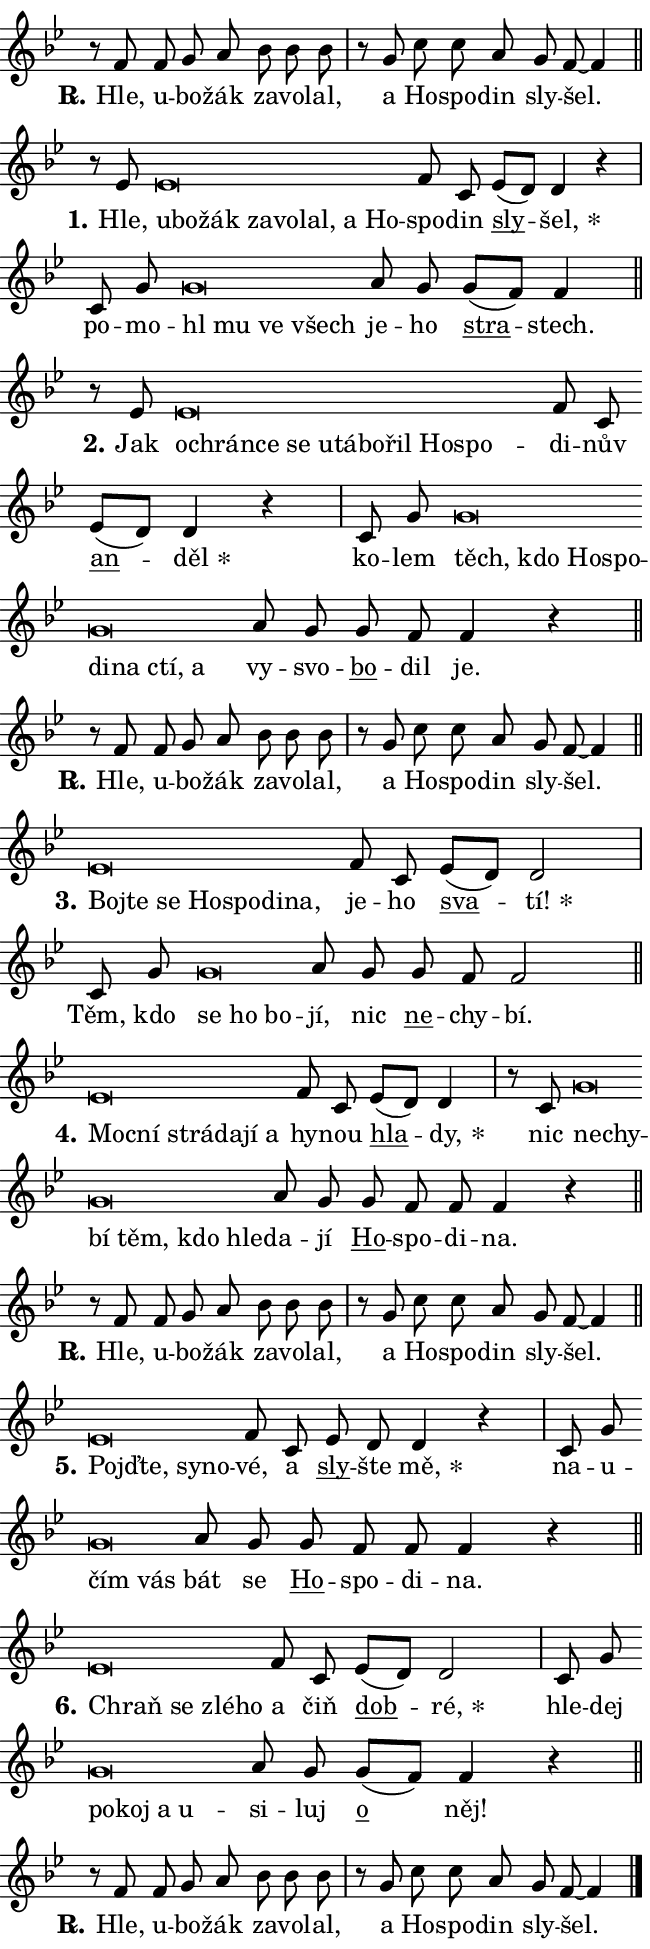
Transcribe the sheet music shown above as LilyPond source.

\version "2.24.0"
\header { tagline = "" }
\paper {
  indent = 0\cm
  top-margin = 0\cm
  right-margin = 0.13\cm % to fit lyric hyphens
  bottom-margin = 0\cm
  left-margin = 0\cm
  paper-width = 11\cm
  page-breaking = #ly:one-page-breaking
  system-system-spacing.basic-distance = #11
  score-system-spacing.basic-distance = #11
  ragged-last = ##f
}


%% Author: Thomas Morley
%% https://lists.gnu.org/archive/html/lilypond-user/2020-05/msg00002.html
#(define (line-position grob)
"Returns position of @var[grob} in current system:
   @code{'start}, if at first time-step
   @code{'end}, if at last time-step
   @code{'middle} otherwise
"
  (let* ((col (ly:item-get-column grob))
         (ln (ly:grob-object col 'left-neighbor))
         (rn (ly:grob-object col 'right-neighbor))
         (col-to-check-left (if (ly:grob? ln) ln col))
         (col-to-check-right (if (ly:grob? rn) rn col))
         (break-dir-left
           (and
             (ly:grob-property col-to-check-left 'non-musical #f)
             (ly:item-break-dir col-to-check-left)))
         (break-dir-right
           (and
             (ly:grob-property col-to-check-right 'non-musical #f)
             (ly:item-break-dir col-to-check-right))))
        (cond ((eqv? 1 break-dir-left) 'start)
              ((eqv? -1 break-dir-right) 'end)
              (else 'middle))))

#(define (tranparent-at-line-position vctor)
  (lambda (grob)
  "Relying on @code{line-position} select the relevant enry from @var{vctor}.
Used to determine transparency,"
    (case (line-position grob)
      ((end) (not (vector-ref vctor 0)))
      ((middle) (not (vector-ref vctor 1)))
      ((start) (not (vector-ref vctor 2))))))

noteHeadBreakVisibility =
#(define-music-function (break-visibility)(vector?)
"Makes @code{NoteHead}s transparent relying on @var{break-visibility}"
#{
  \override NoteHead.transparent =
    #(tranparent-at-line-position break-visibility)
#})

#(define delete-ledgers-for-transparent-note-heads
  (lambda (grob)
    "Reads whether a @code{NoteHead} is transparent.
If so this @code{NoteHead} is removed from @code{'note-heads} from
@var{grob}, which is supposed to be @code{LedgerLineSpanner}.
As a result ledgers are not printed for this @code{NoteHead}"
    (let* ((nhds-array (ly:grob-object grob 'note-heads))
           (nhds-list
             (if (ly:grob-array? nhds-array)
                 (ly:grob-array->list nhds-array)
                 '()))
           ;; Relies on the transparent-property being done before
           ;; Staff.LedgerLineSpanner.after-line-breaking is executed.
           ;; This is fragile ...
           (to-keep
             (remove
               (lambda (nhd)
                 (ly:grob-property nhd 'transparent #f))
               nhds-list)))
      ;; TODO find a better method to iterate over grob-arrays, similiar
      ;; to filter/remove etc for lists
      ;; For now rebuilt from scratch
      (set! (ly:grob-object grob 'note-heads)  '())
      (for-each
        (lambda (nhd)
          (ly:pointer-group-interface::add-grob grob 'note-heads nhd))
        to-keep))))

squashNotes = {
  \override NoteHead.X-extent = #'(-0.2 . 0.2)
  \override NoteHead.Y-extent = #'(-0.75 . 0)
  \override NoteHead.stencil =
    #(lambda (grob)
       (let ((pos (ly:grob-property grob 'staff-position)))
         (begin
           (if (< pos -7) (display "ERROR: Lower brevis then expected\n") (display ""))
           (if (<= pos -6) ly:text-interface::print ly:note-head::print))))
}
unSquashNotes = {
  \revert NoteHead.X-extent
  \revert NoteHead.Y-extent
  \revert NoteHead.stencil
}

hideNotes = \noteHeadBreakVisibility #begin-of-line-visible
unHideNotes = \noteHeadBreakVisibility #all-visible

% work-around for resetting accidentals
% https://lilypond.org/doc/v2.23/Documentation/notation/displaying-rhythms#unmetered-music
cadenzaMeasure = {
  \cadenzaOff
  \partial 1024 s1024
  \cadenzaOn
}

#(define-markup-command (accent layout props text) (markup?)
  "Underline accented syllable"
  (interpret-markup layout props
    #{\markup \override #'(offset . 4.3) \underline { #text }#}))

responsum = \markup \concat {
  "R" \hspace #-1.05 \path #0.1 #'((moveto 0 0.07) (lineto 0.9 0.8)) \hspace #0.05 "."
}

spaceSize = #0.6828661417322834 % exact space size for TeX Gyre Schola

\layout {
  \context {
    \Staff
    \remove "Time_signature_engraver"
    \override LedgerLineSpanner.after-line-breaking = #delete-ledgers-for-transparent-note-heads
  }
  \context {
    \Lyrics {
      \override LyricSpace.minimum-distance = \spaceSize
      \override LyricText.font-name = #"TeX Gyre Schola"
      \override LyricText.font-size = 1
      \override StanzaNumber.font-name = #"TeX Gyre Schola Bold"
      \override StanzaNumber.font-size = 1
    }
  }
  \context {
    \Score 
    \override NoteHead.text =
      #(lambda (grob) 
        (let ((pos (ly:grob-property grob 'staff-position)))
          #{\markup {
            \combine
              \halign #-0.55 \raise #(if (= pos -6) 0 0.5) \override #'(thickness . 2) \draw-line #'(3.2 . 0)
              \musicglyph "noteheads.sM1"
          }#}))
  }
}

% magnetic-lyrics.ily
%
%   written by
%     Jean Abou Samra <jean@abou-samra.fr>
%     Werner Lemberg <wl@gnu.org>
%
%   adapted by
%     Jiri Hon <jiri.hon@gmail.com>
%
% Version 2022-Apr-15

% https://www.mail-archive.com/lilypond-user@gnu.org/msg149350.html

#(define (Left_hyphen_pointer_engraver context)
   "Collect syllable-hyphen-syllable occurrences in lyrics and store
them in properties.  This engraver only looks to the left.  For
example, if the lyrics input is @code{foo -- bar}, it does the
following.

@itemize @bullet
@item
Set the @code{text} property of the @code{LyricHyphen} grob between
@q{foo} and @q{bar} to @code{foo}.

@item
Set the @code{left-hyphen} property of the @code{LyricText} grob with
text @q{foo} to the @code{LyricHyphen} grob between @q{foo} and
@q{bar}.
@end itemize

Use this auxiliary engraver in combination with the
@code{lyric-@/text::@/apply-@/magnetic-@/offset!} hook."
   (let ((hyphen #f)
         (text #f))
     (make-engraver
      (acknowledgers
       ((lyric-syllable-interface engraver grob source-engraver)
        (set! text grob)))
      (end-acknowledgers
       ((lyric-hyphen-interface engraver grob source-engraver)
        ;(when (not (grob::has-interface grob 'lyric-space-interface))
          (set! hyphen grob)));)
      ((stop-translation-timestep engraver)
       (when (and text hyphen)
         (ly:grob-set-object! text 'left-hyphen hyphen))
       (set! text #f)
       (set! hyphen #f)))))

#(define (lyric-text::apply-magnetic-offset! grob)
   "If the space between two syllables is less than the value in
property @code{LyricText@/.details@/.squash-threshold}, move the right
syllable to the left so that it gets concatenated with the left
syllable.

Use this function as a hook for
@code{LyricText@/.after-@/line-@/breaking} if the
@code{Left_@/hyphen_@/pointer_@/engraver} is active."
   (let ((hyphen (ly:grob-object grob 'left-hyphen #f)))
     (when hyphen
       (let ((left-text (ly:spanner-bound hyphen LEFT)))
         (when (grob::has-interface left-text 'lyric-syllable-interface)
           (let* ((common (ly:grob-common-refpoint grob left-text X))
                  (this-x-ext (ly:grob-extent grob common X))
                  (left-x-ext
                   (begin
                     ;; Trigger magnetism for left-text.
                     (ly:grob-property left-text 'after-line-breaking)
                     (ly:grob-extent left-text common X)))
                  ;; `delta` is the gap width between two syllables.
                  (delta (- (interval-start this-x-ext)
                            (interval-end left-x-ext)))
                  (details (ly:grob-property grob 'details))
                  (threshold (assoc-get 'squash-threshold details 0.2)))
             (when (< delta threshold)
               (let* (;; We have to manipulate the input text so that
                      ;; ligatures crossing syllable boundaries are not
                      ;; disabled.  For languages based on the Latin
                      ;; script this is essentially a beautification.
                      ;; However, for non-Western scripts it can be a
                      ;; necessity.
                      (lt (ly:grob-property left-text 'text))
                      (rt (ly:grob-property grob 'text))
                      (is-space (grob::has-interface hyphen 'lyric-space-interface))
                      (space (if is-space " " ""))
                      (extra-delta (if is-space spaceSize 0))
                      ;; Append new syllable.
                      (ltrt-space (if (and (string? lt) (string? rt))
                                (string-append lt space rt)
                                (make-concat-markup (list lt space rt))))
                      ;; Right-align `ltrt` to the right side.
                      (ltrt-space-markup (grob-interpret-markup
                               grob
                               (make-translate-markup
                                (cons (interval-length this-x-ext) 0)
                                (make-right-align-markup ltrt-space)))))
                 (begin
                   ;; Don't print `left-text`.
                   (ly:grob-set-property! left-text 'stencil #f)
                   ;; Set text and stencil (which holds all collected
                   ;; syllables so far) and shift it to the left.
                   (ly:grob-set-property! grob 'text ltrt-space)
                   (ly:grob-set-property! grob 'stencil ltrt-space-markup)
                   (ly:grob-translate-axis! grob (- (- delta extra-delta)) X))))))))))


#(define (lyric-hyphen::displace-bounds-first grob)
   ;; Make very sure this callback isn't triggered too early.
   (let ((left (ly:spanner-bound grob LEFT))
         (right (ly:spanner-bound grob RIGHT)))
     (ly:grob-property left 'after-line-breaking)
     (ly:grob-property right 'after-line-breaking)
     (ly:lyric-hyphen::print grob)))

squashThreshold = #0.4

\layout {
  \context {
    \Lyrics
    \consists #Left_hyphen_pointer_engraver
    \override LyricText.after-line-breaking =
      #lyric-text::apply-magnetic-offset!
    \override LyricHyphen.stencil = #lyric-hyphen::displace-bounds-first
    \override LyricText.details.squash-threshold = \squashThreshold
    \override LyricHyphen.minimum-distance = 0
    \override LyricHyphen.minimum-length = \squashThreshold
  }
}

squashText = \override LyricText.details.squash-threshold = 9999
unSquashText = \override LyricText.details.squash-threshold = \squashThreshold

leftText = \override LyricText.self-alignment-X = #LEFT
unLeftText = \revert LyricText.self-alignment-X

starOffset = #(lambda (grob) 
                (let ((x_offset (ly:self-alignment-interface::aligned-on-x-parent grob)))
                  (if (= x_offset 0) 0 (+ x_offset 1.2))))

star = #(define-music-function (syllable)(string?)
"Append star separator at the end of a syllable"
#{
  \once \override LyricText.X-offset = #starOffset
  \lyricmode { \markup {
    #syllable
    \override #'((font-name . "TeX Gyre Schola Bold")) \hspace #0.2 \lower #0.65 \larger "*"
  } }
#})

starAccent = #(define-music-function (syllable)(string?)
"Append star separator at the end of a syllable and make accent"
#{
  \once \override LyricText.X-offset = #starOffset
  \lyricmode { \markup {
    \accent #syllable
    \override #'((font-name . "TeX Gyre Schola Bold")) \hspace #0.2 \lower #0.65 \larger "*"
  } }
#})

breath = #(define-music-function (syllable)(string?)
"Append breathing indicator at the end of a syllable"
#{
  \lyricmode { \markup { #syllable "+" } }
#})

optionalBreath = #(define-music-function (syllable)(string?)
"Append optional breathing indicator at the end of a syllable"
#{
  \lyricmode { \markup { #syllable "(+)" } }
#})


\score {
    <<
        \new Voice = "melody" { \cadenzaOn \key bes \major \relative { r8 f' f g a bes bes bes \cadenzaMeasure \bar "|" r g c c a g f~ f4 \cadenzaMeasure \bar "||" \break } }
        \new Lyrics \lyricsto "melody" { \lyricmode { \set stanza = \responsum
Hle, u -- bo -- žák za -- vo -- lal, a Ho -- spo -- din sly -- šel. } }
    >>
    \layout {}
}

\score {
    <<
        \new Voice = "melody" { \cadenzaOn \key bes \major \relative { r8 es'8 \squashNotes es\breve*1/16 \hideNotes \breve*1/16 \bar "" \breve*1/16 \bar "" \breve*1/16 \bar "" \breve*1/16 \bar "" \breve*1/16 \bar "" \breve*1/16 \breve*1/16 \bar "" \unHideNotes \unSquashNotes f8 c \bar "" es[( d)] d4 r \cadenzaMeasure \bar "|" c8 g' \bar "" \squashNotes g\breve*1/16 \hideNotes \breve*1/16 \bar "" \breve*1/16 \breve*1/16 \bar "" \unHideNotes \unSquashNotes a8 g \bar "" g[( f)] f4 \cadenzaMeasure \bar "||" \break } }
        \new Lyrics \lyricsto "melody" { \lyricmode { \set stanza = "1."
Hle, \leftText u -- \squashText bo -- žák za -- vo -- lal, a Ho -- \unLeftText \unSquashText spo -- din \markup \accent sly -- \star šel, po -- mo -- \leftText hl \squashText mu ve všech \unLeftText \unSquashText je -- ho \markup \accent stra -- stech. } }
    >>
    \layout {}
}

\score {
    <<
        \new Voice = "melody" { \cadenzaOn \key bes \major \relative { r8 es'8 \squashNotes es\breve*1/16 \hideNotes \breve*1/16 \bar "" \breve*1/16 \bar "" \breve*1/16 \bar "" \breve*1/16 \bar "" \breve*1/16 \bar "" \breve*1/16 \bar "" \breve*1/16 \bar "" \breve*1/16 \breve*1/16 \bar "" \unHideNotes \unSquashNotes f8 c \bar "" es[( d)] d4 r \cadenzaMeasure \bar "|" c8 g' \bar "" \squashNotes g\breve*1/16 \hideNotes \breve*1/16 \bar "" \breve*1/16 \bar "" \breve*1/16 \bar "" \breve*1/16 \bar "" \breve*1/16 \bar "" \breve*1/16 \breve*1/16 \bar "" \unHideNotes \unSquashNotes a8 g \bar "" g f f4 r \cadenzaMeasure \bar "||" \break } }
        \new Lyrics \lyricsto "melody" { \lyricmode { \set stanza = "2."
Jak \leftText o -- \squashText chrán -- ce se u -- tá -- bo -- řil Ho -- spo -- \unLeftText \unSquashText di -- nův \markup \accent an -- \star děl ko -- lem \leftText těch, \squashText kdo Ho -- spo -- di -- na ctí, a \unLeftText \unSquashText vy -- svo -- \markup \accent bo -- dil je. } }
    >>
    \layout {}
}

\score {
    <<
        \new Voice = "melody" { \cadenzaOn \key bes \major \relative { r8 f' f g a bes bes bes \cadenzaMeasure \bar "|" r g c c a g f~ f4 \cadenzaMeasure \bar "||" \break } }
        \new Lyrics \lyricsto "melody" { \lyricmode { \set stanza = \responsum
Hle, u -- bo -- žák za -- vo -- lal, a Ho -- spo -- din sly -- šel. } }
    >>
    \layout {}
}

\score {
    <<
        \new Voice = "melody" { \cadenzaOn \key bes \major \relative { \squashNotes es'\breve*1/16 \hideNotes \breve*1/16 \bar "" \breve*1/16 \bar "" \breve*1/16 \bar "" \breve*1/16 \bar "" \breve*1/16 \breve*1/16 \bar "" \unHideNotes \unSquashNotes f8 c \bar "" es[( d)] d2 \cadenzaMeasure \bar "|" c8 g' \bar "" \squashNotes g\breve*1/16 \hideNotes \breve*1/16 \breve*1/16 \bar "" \unHideNotes \unSquashNotes a8 g \bar "" g f f2 \cadenzaMeasure \bar "||" \break } }
        \new Lyrics \lyricsto "melody" { \lyricmode { \set stanza = "3."
\leftText Boj -- \squashText te se Ho -- spo -- di -- na, \unLeftText \unSquashText je -- ho \markup \accent sva -- \star tí! Těm, kdo \leftText se \squashText ho bo -- \unLeftText \unSquashText jí, nic \markup \accent ne -- chy -- bí. } }
    >>
    \layout {}
}

\score {
    <<
        \new Voice = "melody" { \cadenzaOn \key bes \major \relative { \squashNotes es'\breve*1/16 \hideNotes \breve*1/16 \bar "" \breve*1/16 \bar "" \breve*1/16 \bar "" \breve*1/16 \breve*1/16 \bar "" \unHideNotes \unSquashNotes f8 c \bar "" es[( d)] d4 \cadenzaMeasure \bar "|" r8 c8 \squashNotes g'\breve*1/16 \hideNotes \breve*1/16 \bar "" \breve*1/16 \bar "" \breve*1/16 \bar "" \breve*1/16 \breve*1/16 \bar "" \unHideNotes \unSquashNotes a8 g \bar "" g f f f4 r \cadenzaMeasure \bar "||" \break } }
        \new Lyrics \lyricsto "melody" { \lyricmode { \set stanza = "4."
\leftText Moc -- \squashText ní strá -- da -- jí a \unLeftText \unSquashText hy -- nou \markup \accent hla -- \star dy, nic \leftText ne -- \squashText chy -- bí těm, kdo hle -- \unLeftText \unSquashText da -- jí \markup \accent Ho -- spo -- di -- na. } }
    >>
    \layout {}
}

\score {
    <<
        \new Voice = "melody" { \cadenzaOn \key bes \major \relative { r8 f' f g a bes bes bes \cadenzaMeasure \bar "|" r g c c a g f~ f4 \cadenzaMeasure \bar "||" \break } }
        \new Lyrics \lyricsto "melody" { \lyricmode { \set stanza = \responsum
Hle, u -- bo -- žák za -- vo -- lal, a Ho -- spo -- din sly -- šel. } }
    >>
    \layout {}
}

\score {
    <<
        \new Voice = "melody" { \cadenzaOn \key bes \major \relative { \squashNotes es'\breve*1/16 \hideNotes \breve*1/16 \bar "" \breve*1/16 \breve*1/16 \bar "" \unHideNotes \unSquashNotes f8 c \bar "" es d d4 r \cadenzaMeasure \bar "|" c8 g' \bar "" \squashNotes g\breve*1/16 \hideNotes \breve*1/16 \bar "" \unHideNotes \unSquashNotes a8 g \bar "" g f f f4 r \cadenzaMeasure \bar "||" \break } }
        \new Lyrics \lyricsto "melody" { \lyricmode { \set stanza = "5."
\leftText Pojď -- \squashText te, sy -- no -- \unLeftText \unSquashText vé, a \markup \accent sly -- šte \star mě, na -- u -- \leftText čím \squashText vás \unLeftText \unSquashText bát se \markup \accent Ho -- spo -- di -- na. } }
    >>
    \layout {}
}

\score {
    <<
        \new Voice = "melody" { \cadenzaOn \key bes \major \relative { \squashNotes es'\breve*1/16 \hideNotes \breve*1/16 \bar "" \breve*1/16 \breve*1/16 \bar "" \unHideNotes \unSquashNotes f8 c \bar "" es[( d)] d2 \cadenzaMeasure \bar "|" c8 g' \bar "" \squashNotes g\breve*1/16 \hideNotes \breve*1/16 \bar "" \breve*1/16 \breve*1/16 \bar "" \unHideNotes \unSquashNotes a8 g \bar "" g[( f)] f4 r \cadenzaMeasure \bar "||" \break } }
        \new Lyrics \lyricsto "melody" { \lyricmode { \set stanza = "6."
\leftText Chraň \squashText se zlé -- ho \unLeftText \unSquashText a čiň \markup \accent dob -- \star ré, hle -- dej \leftText po -- \squashText koj a u -- \unLeftText \unSquashText si -- luj \markup \accent o něj! } }
    >>
    \layout {}
}

\score {
    <<
        \new Voice = "melody" { \cadenzaOn \key bes \major \relative { r8 f' f g a bes bes bes \cadenzaMeasure \bar "|" r g c c a g f~ f4 \cadenzaMeasure \bar "||" \break } \bar "|." }
        \new Lyrics \lyricsto "melody" { \lyricmode { \set stanza = \responsum
Hle, u -- bo -- žák za -- vo -- lal, a Ho -- spo -- din sly -- šel. } }
    >>
    \layout {}
}
